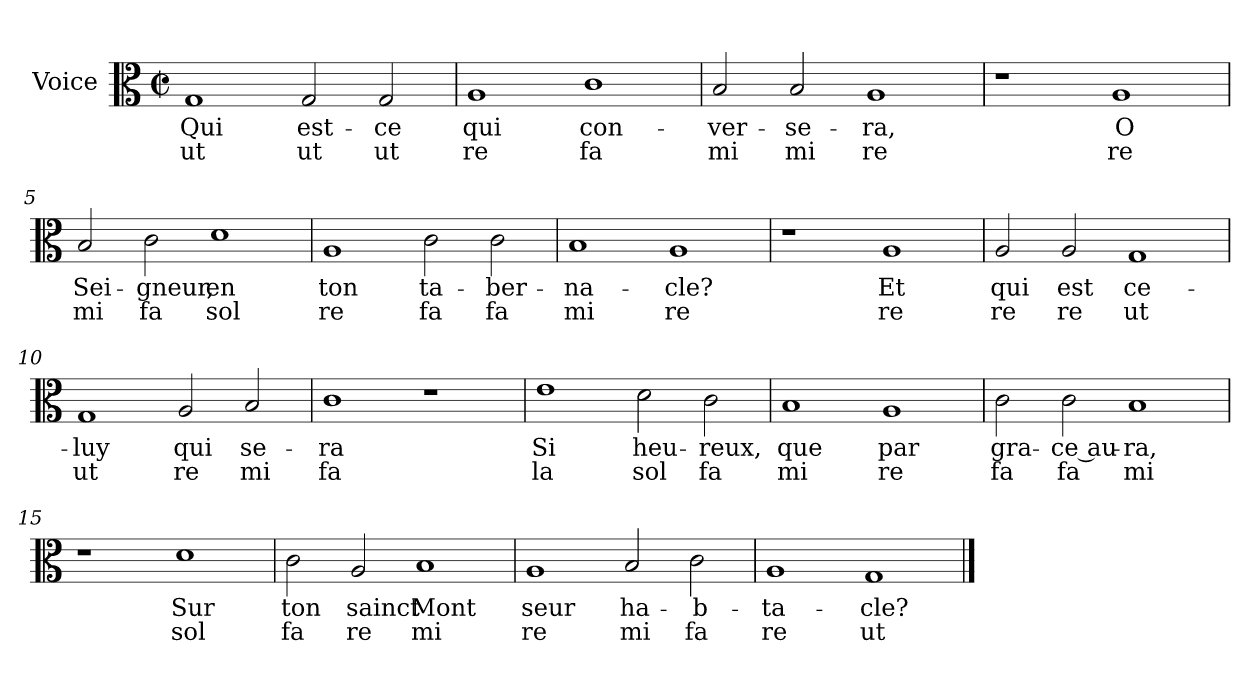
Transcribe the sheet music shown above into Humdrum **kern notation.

**kern	**text	**text
*part1	*part1	*part1
*staff1	*staff1	*staff1
*I"Voice	*	*
*I'Vo.	*	*
*clefC3	*	*
*k[]	*	*
*M4/2	*	*
*met(c|)	*	*
=1	=1	=1
1G	Qui	ut
2G/	est-	ut
2G/	-ce	ut
=2	=2	=2
1A	qui	re
1c	con-	fa
=3	=3	=3
2B/	-ver-	mi
2B/	-se-	mi
1A	-ra,	re
=4	=4	=4
1r	.	.
1A	O	re
=5	=5	=5
2B/	Sei-	mi
2c\	-gneur,	fa
1d	en	sol
=6	=6	=6
1A	ton	re
2c\	ta-	fa
2c\	-ber-	fa
=7	=7	=7
1B	-na-	mi
1A	-cle?	re
=8	=8	=8
1r	.	.
1A	Et	re
=9	=9	=9
2A/	qui	re
2A/	est	re
1G	ce-	ut
=10	=10	=10
1G	-luy	ut
2A/	qui	re
2B/	se-	mi
=11	=11	=11
1c	-ra	fa
1r	.	.
=12	=12	=12
1e	Si	la
2d\	heu-	sol
2c\	-reux,	fa
=13	=13	=13
1B	que	mi
1A	par	re
=14	=14	=14
2c\	gra-	fa
2c\	-ce au-	fa
1B	-ra,	mi
=15	=15	=15
1r	.	.
1d	Sur	sol
=16	=16	=16
2c\	ton	fa
2A/	sainct	re
1B	Mont	mi
=17	=17	=17
1A	seur	re
2B/	ha-	mi
2c\	-b-	fa
=18	=18	=18
1A	-ta-	re
1G	-cle?	ut
==	==	==
*-	*-	*-
